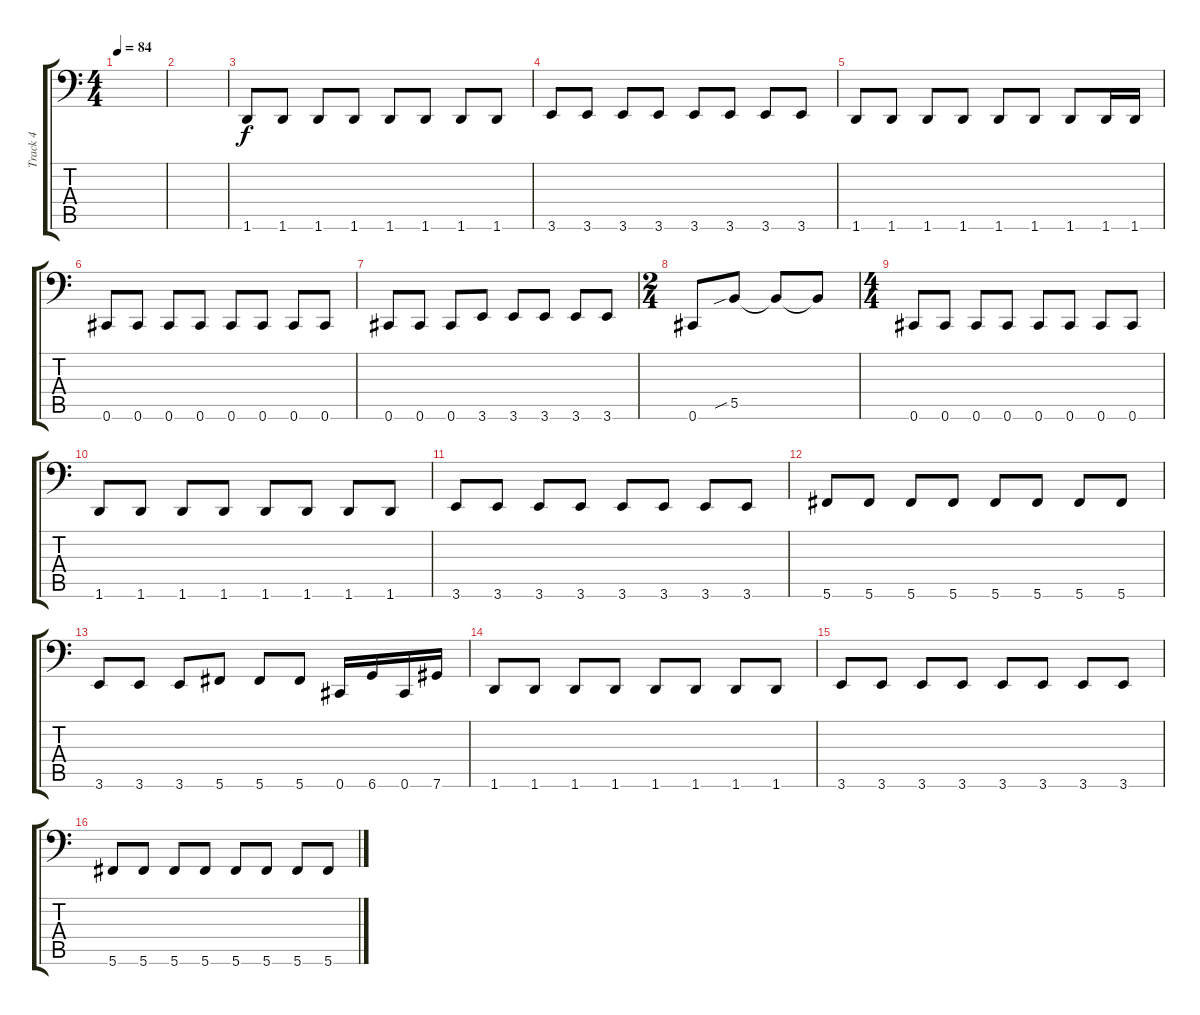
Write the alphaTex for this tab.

\track ("Track 4" "Track 4") {instrument fretlessbass}
\staff {score tabs}
\tuning (Db3 Ab2 E2 B1 Gb1 Db1) {hide}
\ts (4 4)
\tempo 84
\clef f4
\ks c
|
|
1.6.8 1.6.8 1.6.8 1.6.8 1.6.8 1.6.8 1.6.8 1.6.8 |
3.6.8 3.6.8 3.6.8 3.6.8 3.6.8 3.6.8 3.6.8 3.6.8 |
1.6.8 1.6.8 1.6.8 1.6.8 1.6.8 1.6.8 1.6.8 1.6.16 1.6.16 |
0.6.8 0.6.8 0.6.8 0.6.8 0.6.8 0.6.8 0.6.8 0.6.8 |
0.6.8 0.6.8 0.6.8 3.6.8 3.6.8 3.6.8 3.6.8 3.6.8 |
\ts (2 4)
0.6.8 5.5{sib}.8 5.5{t}.8 5.5{t}.8 |
\ts (4 4)
0.6.8 0.6.8 0.6.8 0.6.8 0.6.8 0.6.8 0.6.8 0.6.8 |
1.6.8 1.6.8 1.6.8 1.6.8 1.6.8 1.6.8 1.6.8 1.6.8 |
3.6.8 3.6.8 3.6.8 3.6.8 3.6.8 3.6.8 3.6.8 3.6.8 |
5.6.8 5.6.8 5.6.8 5.6.8 5.6.8 5.6.8 5.6.8 5.6.8 |
3.6.8 3.6.8 3.6.8 5.6.8 5.6.8 5.6.8 0.6.16 6.6.16 0.6.16 7.6.16 |
1.6.8 1.6.8 1.6.8 1.6.8 1.6.8 1.6.8 1.6.8 1.6.8 |
3.6.8 3.6.8 3.6.8 3.6.8 3.6.8 3.6.8 3.6.8 3.6.8 |
5.6.8 5.6.8 5.6.8 5.6.8 5.6.8 5.6.8 5.6.8 5.6.8
